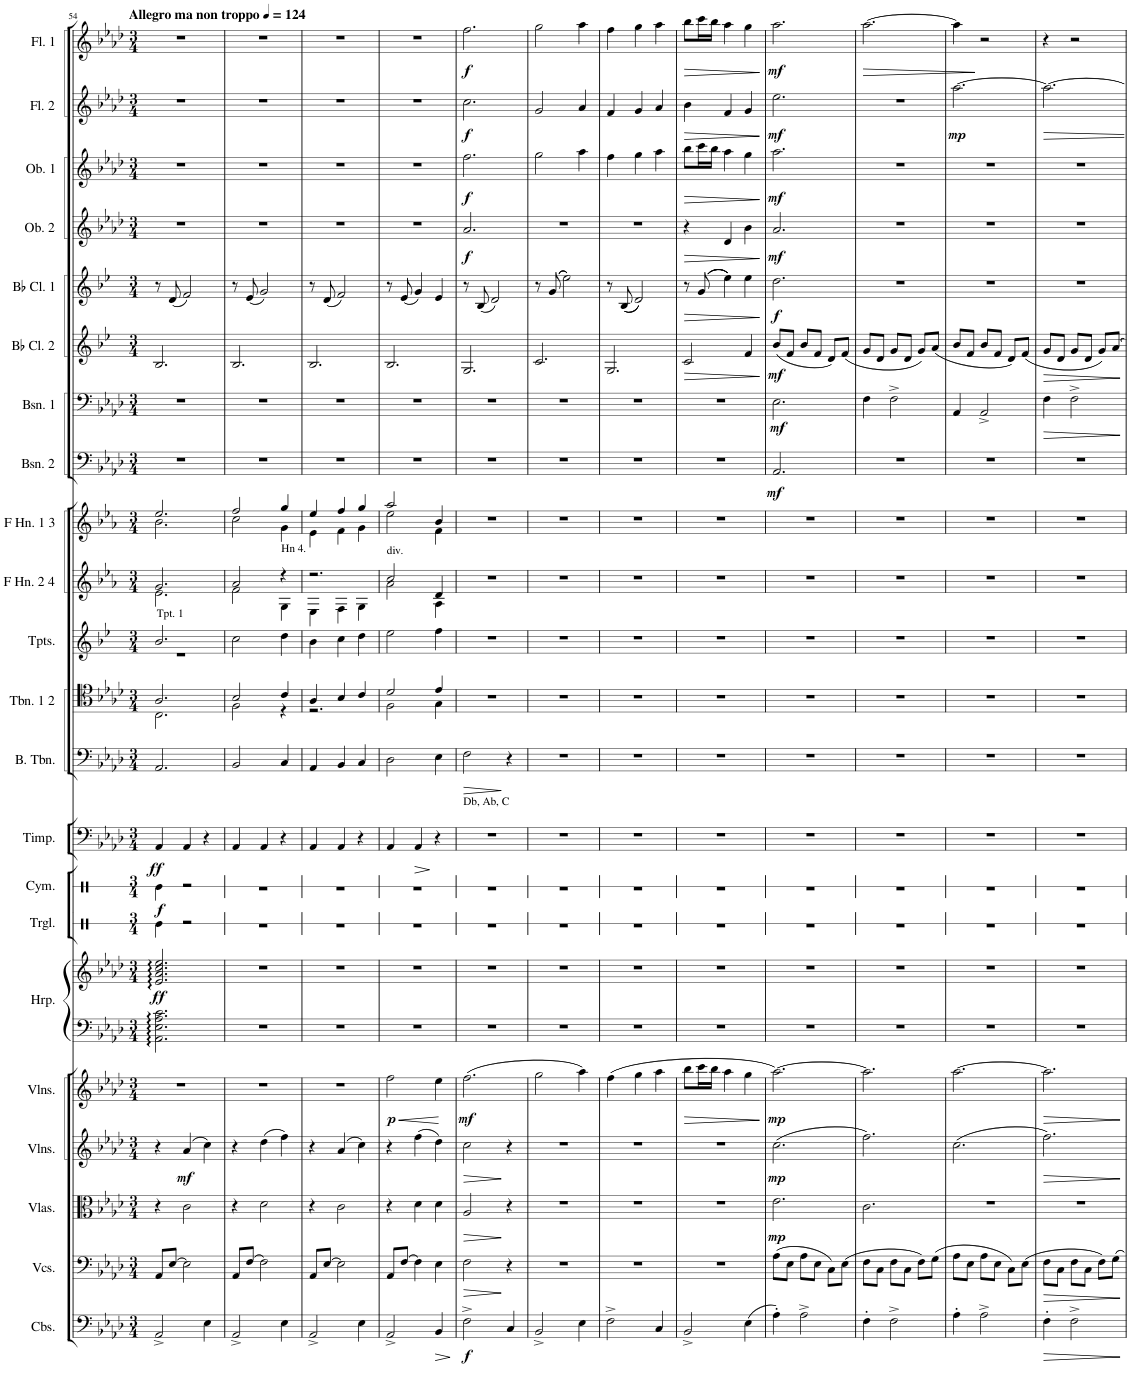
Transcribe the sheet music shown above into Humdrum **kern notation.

**kern	**dynam	**kern	**dynam	**kern	**dynam	**kern	**dynam	**kern	**dynam	**kern	**kern	**dynam	**kern	**dynam	**kern	**dynam	**kern	**kern	**kern	**kern	**kern	**dynam	**kern	**dynam	**kern	**dynam	**kern	**dynam	**kern	**dynam	**kern	**dynam	**kern	**dynam	**kern	**dynam
*part20	*part20	*part19	*part19	*part18	*part18	*part17	*part17	*part16	*part16	*part15	*part15	*part15	*part14	*part14	*part13	*part13	*part12	*part11	*part10	*part9	*part8	*part8	*part7	*part7	*part6	*part6	*part5	*part5	*part4	*part4	*part3	*part3	*part2	*part2	*part1	*part1
*staff21	*staff21	*staff20	*staff20	*staff19	*staff19	*staff18	*staff18	*staff17	*staff17	*staff16	*staff15	*staff15/16	*staff14	*staff14	*staff13	*staff13	*staff12	*staff11	*staff10	*staff9	*staff8	*staff8	*staff7	*staff7	*staff6	*staff6	*staff5	*staff5	*staff4	*staff4	*staff3	*staff3	*staff2	*staff2	*staff1	*staff1
*I"Contrabasses	*	*I"Violoncellos	*	*I"Violas	*	*I"Violins	*	*I"Violins	*	*I"Harp	*	*	*I"Timpani	*	*I"Bass Trombone	*	*I"Trombones 1 &amp; 2	*I"Bb Trumpets 1 &amp; 2	*I"F Horn 2 &amp; 4	*I"F Horn 1 &amp; 3	*I"Bassoon 2	*	*I"Bassoons 1	*	*I"Bb Clarinet 2	*	*I"Bb Clarinet 1	*	*I"Oboe 2	*	*I"Oboe 1	*	*I"Flute 2	*	*I"Flute 1	*
*I'Cbs.	*	*I'Vcs.	*	*I'Vlas.	*	*I'Vlns.	*	*I'Vlns.	*	*I'Hrp.	*	*	*I'Timp.	*	*I'B. Tbn.	*	*I'Tbn. 1 2	*I'Tpts.	*I'F Hn. 2 4	*I'F Hn. 1 3	*I'Bsn. 2	*	*I'Bsn. 1	*	*I'Bb Cl. 2	*	*I'Bb Cl. 1	*	*I'Ob. 2	*	*I'Ob. 1	*	*I'Fl. 2	*	*I'Fl. 1	*
!!LO:PB:g=z
*clefF4	*	*clefF4	*	*clefC3	*	*clefG2	*	*clefG2	*	*clefF4	*clefG2	*	*clefF4	*	*clefF4	*	*clefC4	*clefG2	*clefG2	*clefG2	*clefF4	*	*clefF4	*	*clefG2	*	*clefG2	*	*clefG2	*	*clefG2	*	*clefG2	*	*clefG2	*
*Trd7c12	*	*	*	*	*	*	*	*	*	*	*	*	*	*	*	*	*	*Trd1c2	*Trd4c7	*Trd4c7	*	*	*	*	*Trd1c2	*	*Trd1c2	*	*	*	*	*	*	*	*	*
*k[b-e-a-d-]	*	*k[b-e-a-d-]	*	*k[b-e-a-d-]	*	*k[b-e-a-d-]	*	*k[b-e-a-d-]	*	*k[b-e-a-d-]	*k[b-e-a-d-]	*	*k[b-e-a-d-]	*	*k[b-e-a-d-]	*	*k[b-e-a-d-]	*k[b-e-]	*k[b-e-a-]	*k[b-e-a-]	*k[b-e-a-d-]	*	*k[b-e-a-d-]	*	*k[b-e-]	*	*k[b-e-]	*	*k[b-e-a-d-]	*	*k[b-e-a-d-]	*	*k[b-e-a-d-]	*	*k[b-e-a-d-]	*
*M3/4	*	*M3/4	*	*M3/4	*	*M3/4	*	*M3/4	*	*M3/4	*M3/4	*	*M3/4	*	*M3/4	*	*M3/4	*M3/4	*M3/4	*M3/4	*M3/4	*	*M3/4	*	*M3/4	*	*M3/4	*	*M3/4	*	*M3/4	*	*M3/4	*	*M3/4	*
=54	=54	=54	=54	=54	=54	=54	=54	=54	=54	=54	=54	=54	=54	=54	=54	=54	=54	=54	=54	=54	=54	=54	=54	=54	=54	=54	=54	=54	=54	=54	=54	=54	=54	=54	=54	=54
*	*	*	*	*	*	*	*	*	*	*	*	*	*	*	*	*	*^	*^	*^	*^	*	*	*	*	*	*	*	*	*	*	*	*	*	*	*	*
!	!	!	!	!	!	!	!	!	!	!	!	!	!	!	!	!	!	!	!LO:TX:a:t=Tpt. 1	!	!	!	!	!	!	!	!	!	!	!	!	!	!	!	!	!	!	!	!	!
!	!	!	!	!	!	!	!	!	!	!	!	!LO:DY:b	!	!LO:DY:b	!	!	!	!	!	!	!	!	!	!	!	!	!	!	!	!	!	!	!	!	!	!	!	!	!	!
2AA-^/	.	8AA-/L	.	4r	.	4r	.	2.r	.	2.AA-\ 2.E-\ 2.A-\ 2.c\	2.e-/ 2.a-/ 2.cc/ 2.ee-/	ff	4AA-/	ff	2.AA-/	.	2.A-/	2.C\	2.b-/	2.r	2.g/	2.e-\	2.ee-/	2.b-\	2.r	.	2.r	.	2.B-/	.	8r	.	2.r	.	2.r	.	2.r	.	2.r	.
.	.	[8E-/J	.	.	.	.	.	.	.	.	.	.	.	.	.	.	.	.	.	.	.	.	.	.	.	.	.	.	.	.	(8d/	.	.	.	.	.	.	.	.	.
!	!	!	!	!	!	!	!LO:DY:b	!	!	!	!	!	!	!	!	!	!	!	!	!	!	!	!	!	!	!	!	!	!	!	!	!	!	!	!	!	!	!	!	!
.	.	2E-\]	.	2c\	.	(4a-/	mf	.	.	.	.	.	4AA-/	.	.	.	.	.	.	.	.	.	.	.	.	.	.	.	.	.	2f/)	.	.	.	.	.	.	.	.	.
4E-\	.	.	.	.	.	4cc\)	.	.	.	.	.	.	4r	.	.	.	.	.	.	.	.	.	.	.	.	.	.	.	.	.	.	.	.	.	.	.	.	.	.	.
*	*	*	*	*	*	*	*	*	*	*	*	*	*	*	*	*	*	*	*v	*v	*	*	*	*	*	*	*	*	*	*	*	*	*	*	*	*	*	*	*	*
=55	=55	=55	=55	=55	=55	=55	=55	=55	=55	=55	=55	=55	=55	=55	=55	=55	=55	=55	=55	=55	=55	=55	=55	=55	=55	=55	=55	=55	=55	=55	=55	=55	=55	=55	=55	=55	=55	=55	=55
2AA-^/	.	8AA-/L	.	4r	.	4r	.	2.r	.	2.r	2.r	.	4AA-/	.	2BB-/	.	2B-/	2F\	2cc\	2a-/	2f\	2ff/	2cc\	2.r	.	2.r	.	2.B-/	.	8r	.	2.r	.	2.r	.	2.r	.	2.r	.
.	.	[8F/J	.	.	.	.	.	.	.	.	.	.	.	.	.	.	.	.	.	.	.	.	.	.	.	.	.	.	.	(8e-/	.	.	.	.	.	.	.	.	.
.	.	2F\]	.	2d-\	.	(4dd-\	.	.	.	.	.	.	4AA-/	.	.	.	.	.	.	.	.	.	.	.	.	.	.	.	.	2g/)	.	.	.	.	.	.	.	.	.
!	!	!	!	!	!	!	!	!	!	!	!	!	!	!	!	!	!	!	!	!LO:TX:a:t=Hn 4.	!	!	!	!	!	!	!	!	!	!	!	!	!	!	!	!	!	!	!
4E-\	.	.	.	.	.	4ff\)	.	.	.	.	.	.	4r	.	4C/	.	4c/	4r	4dd\	4r	4G\	4gg/	4g\	.	.	.	.	.	.	.	.	.	.	.	.	.	.	.	.
=56	=56	=56	=56	=56	=56	=56	=56	=56	=56	=56	=56	=56	=56	=56	=56	=56	=56	=56	=56	=56	=56	=56	=56	=56	=56	=56	=56	=56	=56	=56	=56	=56	=56	=56	=56	=56	=56	=56	=56
2AA-^/	.	8AA-/L	.	4r	.	4r	.	2.r	.	2.r	2.r	.	4AA-/	.	4AA-/	.	4A-/	2.r	4b-\	2.r	4E-\	4ee-/	4e-\	2.r	.	2.r	.	2.B-/	.	8r	.	2.r	.	2.r	.	2.r	.	2.r	.
.	.	[8E-/J	.	.	.	.	.	.	.	.	.	.	.	.	.	.	.	.	.	.	.	.	.	.	.	.	.	.	.	(8d/	.	.	.	.	.	.	.	.	.
.	.	2E-\]	.	2c\	.	(4a-/	.	.	.	.	.	.	4AA-/	.	4BB-/	.	4B-/	.	4cc\	.	4F\	4ff/	4f\	.	.	.	.	.	.	2f/)	.	.	.	.	.	.	.	.	.
4E-\	.	.	.	.	.	4cc\)	.	.	.	.	.	.	4r	.	4C/	.	4c/	.	4dd\	.	4G\	4gg/	4g\	.	.	.	.	.	.	.	.	.	.	.	.	.	.	.	.
=57	=57	=57	=57	=57	=57	=57	=57	=57	=57	=57	=57	=57	=57	=57	=57	=57	=57	=57	=57	=57	=57	=57	=57	=57	=57	=57	=57	=57	=57	=57	=57	=57	=57	=57	=57	=57	=57	=57	=57
!	!	!	!	!	!	!	!	!	!	!	!	!	!	!	!	!	!	!	!	!LO:TX:a:t=div.	!	!	!	!	!	!	!	!	!	!	!	!	!	!	!	!	!	!	!
!	!	!	!	!	!	!	!	!	!LO:HP:b	!	!	!	!	!	!	!	!	!	!	!	!	!	!	!	!	!	!	!	!	!	!	!	!	!	!	!	!	!	!
!	!	!	!	!	!	!	!	!	!LO:DY:n=1:b	!	!	!	!	!	!	!	!	!	!	!	!	!	!	!	!	!	!	!	!	!	!	!	!	!	!	!	!	!	!
2AA-^/	.	8AA-/L	.	4r	.	4r	.	2ff\	< p	2.r	2.r	.	4AA-/	.	2D-\	.	2d-/	2F\	2ee-\	2cc/	2a-\	2aa-/	2ee-\	2.r	.	2.r	.	2.B-/	.	8r	.	2.r	.	2.r	.	2.r	.	2.r	.
.	.	[8F/J	.	.	.	.	.	.	.	.	.	.	.	.	.	.	.	.	.	.	.	.	.	.	.	.	.	.	.	(8e-/	.	.	.	.	.	.	.	.	.
!	!	!	!	!	!	!	!	!	!	!	!	!	!	!LO:HP:b	!	!	!	!	!	!	!	!	!	!	!	!	!	!	!	!	!	!	!	!	!	!	!	!	!
.	.	4F\]	.	4d-\	.	(4ff\	.	.	.	.	.	.	4AA-/	>	.	.	.	.	.	.	.	.	.	.	.	.	.	.	.	4g/)	.	.	.	.	.	.	.	.	.
!	!LO:HP:b	!	!	!	!	!	!	!	!	!	!	!	!	!	!	!	!	!	!	!	!	!	!	!	!	!	!	!	!	!	!	!	!	!	!	!	!	!	!
4BB-/	>	4E-\	.	4d-\	.	4dd-\)	.	4ee-\	.	.	.	.	4r	]	4E-\	.	4e-/	4G\	4ff\	4d/	4A-\	4b-/	4f\	.	.	.	.	.	.	4e-/	.	.	.	.	.	.	.	.	.
*	*	*	*	*	*	*	*	*	*	*	*	*	*	*	*	*	*	*	*	*v	*v	*	*	*	*	*	*	*	*	*	*	*	*	*	*	*	*	*	*
*	*	*	*	*	*	*	*	*	*	*	*	*	*	*	*	*	*v	*v	*	*	*v	*v	*	*	*	*	*	*	*	*	*	*	*	*	*	*	*	*
.	]	.	.	.	.	.	.	.	[	.	.	.	.	.	.	.	.	.	.	.	.	.	.	.	.	.	.	.	.	.	.	.	.	.	.	.
=58	=58	=58	=58	=58	=58	=58	=58	=58	=58	=58	=58	=58	=58	=58	=58	=58	=58	=58	=58	=58	=58	=58	=58	=58	=58	=58	=58	=58	=58	=58	=58	=58	=58	=58	=58	=58
!	!	!	!	!	!	!	!	!	!	!	!	!	!LO:TX:a:t=Db, Ab, C	!	!	!	!	!	!	!	!	!	!	!	!	!	!	!	!	!	!	!	!	!	!	!
!	!LO:DY:b	!	!LO:HP:b	!	!LO:HP:b	!	!LO:HP:b	!	!LO:DY:b	!	!	!	!	!	!	!LO:HP:b	!	!	!	!	!	!	!	!	!	!	!	!	!	!LO:DY:b	!	!LO:DY:b	!	!LO:DY:b	!	!LO:DY:b
2F^\	f	2F\	>	2A-/	>	2cc\	>	(2.ff\	mf	2.r	2.r	.	2.r	.	2F\	>	2.r	2.r	2.r	2.r	2.r	.	2.r	.	2.G/	.	8r	.	2.a-/	f	2.ff\	f	2.cc\	f	2.ff\	f
.	.	.	.	.	.	.	.	.	.	.	.	.	.	.	.	.	.	.	.	.	.	.	.	.	.	.	(8B-/	.	.	.	.	.	.	.	.	.
.	.	.	.	.	.	.	.	.	.	.	.	.	.	.	.	.	.	.	.	.	.	.	.	.	.	.	2d/)	.	.	.	.	.	.	.	.	.
4C/	.	4r	]	4r	]	4r	]	.	.	.	.	.	.	.	4r	]	.	.	.	.	.	.	.	.	.	.	.	.	.	.	.	.	.	.	.	.
=59	=59	=59	=59	=59	=59	=59	=59	=59	=59	=59	=59	=59	=59	=59	=59	=59	=59	=59	=59	=59	=59	=59	=59	=59	=59	=59	=59	=59	=59	=59	=59	=59	=59	=59	=59	=59
2BB-^/	.	2.r	.	2.r	.	2.r	.	2gg\	.	2.r	2.r	.	2.r	.	2.r	.	2.r	2.r	2.r	2.r	2.r	.	2.r	.	2.c/	.	8r	.	2.r	.	2gg\	.	2g/	.	2gg\	.
.	.	.	.	.	.	.	.	.	.	.	.	.	.	.	.	.	.	.	.	.	.	.	.	.	.	.	((8g/	.	.	.	.	.	.	.	.	.
.	.	.	.	.	.	.	.	.	.	.	.	.	.	.	.	.	.	.	.	.	.	.	.	.	.	.	2ee-\))	.	.	.	.	.	.	.	.	.
4E-\	.	.	.	.	.	.	.	4aa-\)	.	.	.	.	.	.	.	.	.	.	.	.	.	.	.	.	.	.	.	.	.	.	4aa-\	.	4a-/	.	4aa-\	.
=60	=60	=60	=60	=60	=60	=60	=60	=60	=60	=60	=60	=60	=60	=60	=60	=60	=60	=60	=60	=60	=60	=60	=60	=60	=60	=60	=60	=60	=60	=60	=60	=60	=60	=60	=60	=60
2F^\	.	2.r	.	2.r	.	2.r	.	(4ff\	.	2.r	2.r	.	2.r	.	2.r	.	2.r	2.r	2.r	2.r	2.r	.	2.r	.	2.G/	.	8r	.	2.r	.	4ff\	.	4f/	.	4ff\	.
.	.	.	.	.	.	.	.	.	.	.	.	.	.	.	.	.	.	.	.	.	.	.	.	.	.	.	((8B-/	.	.	.	.	.	.	.	.	.
.	.	.	.	.	.	.	.	4gg\	.	.	.	.	.	.	.	.	.	.	.	.	.	.	.	.	.	.	2d/))	.	.	.	4gg\	.	4g/	.	4gg\	.
4C/	.	.	.	.	.	.	.	4aa-\	.	.	.	.	.	.	.	.	.	.	.	.	.	.	.	.	.	.	.	.	.	.	4aa-\	.	4a-/	.	4aa-\	.
=61	=61	=61	=61	=61	=61	=61	=61	=61	=61	=61	=61	=61	=61	=61	=61	=61	=61	=61	=61	=61	=61	=61	=61	=61	=61	=61	=61	=61	=61	=61	=61	=61	=61	=61	=61	=61
!	!	!	!	!	!	!	!	!	!LO:HP:b	!	!	!	!	!	!	!	!	!	!	!	!	!	!	!	!	!LO:HP:b	!	!LO:HP:b	!	!LO:HP:b	!	!LO:HP:b	!	!LO:HP:b	!	!LO:HP:b
2BB-^/	.	2.r	.	2.r	.	2.r	.	8bb-\L	>	2.r	2.r	.	2.r	.	2.r	.	2.r	2.r	2.r	2.r	2.r	.	2.r	.	2c/	>	8r	>	4r	>	8bb-\L	>	4b-\	>	8bb-\L	>
.	.	.	.	.	.	.	.	16ccc\L	.	.	.	.	.	.	.	.	.	.	.	.	.	.	.	.	.	.	(((8g/	.	.	.	16ccc\L	.	.	.	16ccc\L	.
.	.	.	.	.	.	.	.	16bb-\JJ	.	.	.	.	.	.	.	.	.	.	.	.	.	.	.	.	.	.	.	.	.	.	16bb-\JJ	.	.	.	16bb-\JJ	.
.	.	.	.	.	.	.	.	4aa-\	.	.	.	.	.	.	.	.	.	.	.	.	.	.	.	.	.	.	4ee-\)))	.	4d-/	.	4aa-\	.	4f/	.	4aa-\	.
(4E-\	.	.	.	.	.	.	.	4gg\	.	.	.	.	.	.	.	.	.	.	.	.	.	.	.	.	4f/	.	4ee-\	.	4b-\	.	4gg\	.	4g/	.	4gg\	.
.	.	.	.	.	.	.	.	.	]	.	.	.	.	.	.	.	.	.	.	.	.	.	.	.	.	]	.	]	.	]	.	]	.	]	.	]
=62	=62	=62	=62	=62	=62	=62	=62	=62	=62	=62	=62	=62	=62	=62	=62	=62	=62	=62	=62	=62	=62	=62	=62	=62	=62	=62	=62	=62	=62	=62	=62	=62	=62	=62	=62	=62
!	!	!	!	!	!LO:DY:b	!	!LO:DY:b	!	!LO:DY:b	!	!	!	!	!	!	!	!	!	!	!	!	!LO:DY:b	!	!LO:DY:b	!	!LO:DY:b	!	!LO:DY:b	!	!LO:DY:b	!	!LO:DY:b	!	!LO:DY:b	!	!LO:DY:b
4A-'\)	.	(8A-\L	.	2.e-\	mp	(2.cc\	mp	[2.aa-\)	mp	2.r	2.r	.	2.r	.	2.r	.	2.r	2.r	2.r	2.r	2.AA-/	mf	2.E-\	mf	(8b-/L	mf	2.dd\	f	2.a-/	mf	2.aa-\	mf	2.ee-\	mf	2.aa-\	mf
.	.	8E-\J	.	.	.	.	.	.	.	.	.	.	.	.	.	.	.	.	.	.	.	.	.	.	8f/J	.	.	.	.	.	.	.	.	.	.	.
2A-^\	.	8A-\L	.	.	.	.	.	.	.	.	.	.	.	.	.	.	.	.	.	.	.	.	.	.	8b-/L	.	.	.	.	.	.	.	.	.	.	.
.	.	8E-\J	.	.	.	.	.	.	.	.	.	.	.	.	.	.	.	.	.	.	.	.	.	.	8f/J	.	.	.	.	.	.	.	.	.	.	.
.	.	8C\L)	.	.	.	.	.	.	.	.	.	.	.	.	.	.	.	.	.	.	.	.	.	.	8d/L)	.	.	.	.	.	.	.	.	.	.	.
.	.	(8E-\J	.	.	.	.	.	.	.	.	.	.	.	.	.	.	.	.	.	.	.	.	.	.	(8f/J	.	.	.	.	.	.	.	.	.	.	.
=63	=63	=63	=63	=63	=63	=63	=63	=63	=63	=63	=63	=63	=63	=63	=63	=63	=63	=63	=63	=63	=63	=63	=63	=63	=63	=63	=63	=63	=63	=63	=63	=63	=63	=63	=63	=63
!	!	!	!	!	!	!	!	!	!	!	!	!	!	!	!	!	!	!	!	!	!	!	!	!	!	!	!	!	!	!	!	!	!	!	!	!LO:HP:b
4F'\	.	8F\L	.	2.c\	.	2.ff\)	.	2.aa-\]	.	2.r	2.r	.	2.r	.	2.r	.	2.r	2.r	2.r	2.r	2.r	.	4F\	.	8g/L	.	2.r	.	2.r	.	2.r	.	2.r	.	[2.aa-\	>
.	.	8C\J	.	.	.	.	.	.	.	.	.	.	.	.	.	.	.	.	.	.	.	.	.	.	8d/J	.	.	.	.	.	.	.	.	.	.	.
2F^\	.	8F\L	.	.	.	.	.	.	.	.	.	.	.	.	.	.	.	.	.	.	.	.	2F^\	.	8g/L	.	.	.	.	.	.	.	.	.	.	.
.	.	8C\J	.	.	.	.	.	.	.	.	.	.	.	.	.	.	.	.	.	.	.	.	.	.	8d/J	.	.	.	.	.	.	.	.	.	.	.
.	.	8F\L)	.	.	.	.	.	.	.	.	.	.	.	.	.	.	.	.	.	.	.	.	.	.	8g/L)	.	.	.	.	.	.	.	.	.	.	.
.	.	(8G\J	.	.	.	.	.	.	.	.	.	.	.	.	.	.	.	.	.	.	.	.	.	.	(8a/J	.	.	.	.	.	.	.	.	.	.	.
=64	=64	=64	=64	=64	=64	=64	=64	=64	=64	=64	=64	=64	=64	=64	=64	=64	=64	=64	=64	=64	=64	=64	=64	=64	=64	=64	=64	=64	=64	=64	=64	=64	=64	=64	=64	=64
!	!	!	!	!	!	!	!	!	!	!	!	!	!	!	!	!	!	!	!	!	!	!	!	!	!	!	!	!	!	!	!	!	!	!LO:DY:b	!	!
4A-'\	.	8A-\L	.	2.r	.	(2.cc\	.	[2.aa-\	.	2.r	2.r	.	2.r	.	2.r	.	2.r	2.r	2.r	2.r	2.r	.	4AA-/	.	8b-/L	.	2.r	.	2.r	.	2.r	.	[2.aa-\	mp	4aa-\]	.
.	.	8E-\J	.	.	.	.	.	.	.	.	.	.	.	.	.	.	.	.	.	.	.	.	.	.	8f/J	.	.	.	.	.	.	.	.	.	.	.
2A-^\	.	8A-\L	.	.	.	.	.	.	.	.	.	.	.	.	.	.	.	.	.	.	.	.	2AA-^/	.	8b-/L	.	.	.	.	.	.	.	.	.	2r	]
.	.	8E-\J	.	.	.	.	.	.	.	.	.	.	.	.	.	.	.	.	.	.	.	.	.	.	8f/J	.	.	.	.	.	.	.	.	.	.	.
.	.	8C\L)	.	.	.	.	.	.	.	.	.	.	.	.	.	.	.	.	.	.	.	.	.	.	8d/L)	.	.	.	.	.	.	.	.	.	.	.
.	.	(8E-\J	.	.	.	.	.	.	.	.	.	.	.	.	.	.	.	.	.	.	.	.	.	.	(8f/J	.	.	.	.	.	.	.	.	.	.	.
=65	=65	=65	=65	=65	=65	=65	=65	=65	=65	=65	=65	=65	=65	=65	=65	=65	=65	=65	=65	=65	=65	=65	=65	=65	=65	=65	=65	=65	=65	=65	=65	=65	=65	=65	=65	=65
!	!LO:HP:b	!	!LO:HP:b	!	!	!	!LO:HP:b	!	!LO:HP:b	!	!	!	!	!	!	!	!	!	!	!	!	!	!	!LO:HP:b	!	!LO:HP:b	!	!	!	!	!	!	!	!	!	!
4F'\	>	8F\L	>	2.r	.	2.ff\)	>	2.aa-\]	>	2.r	2.r	.	2.r	.	2.r	.	2.r	2.r	2.r	2.r	2.r	.	4F\	>	8g/L	>	2.r	.	2.r	.	2.r	.	2.aa-\_	.	4r	.
.	.	8C\J	.	.	.	.	.	.	.	.	.	.	.	.	.	.	.	.	.	.	.	.	.	.	8d/J	.	.	.	.	.	.	.	.	.	.	.
2F^\	.	8F\L	.	.	.	.	.	.	.	.	.	.	.	.	.	.	.	.	.	.	.	.	2F^\	.	8g/L	.	.	.	.	.	.	.	.	.	2r	.
.	.	8C\J	.	.	.	.	.	.	.	.	.	.	.	.	.	.	.	.	.	.	.	.	.	.	8d/J	.	.	.	.	.	.	.	.	.	.	.
.	.	8F\L)	.	.	.	.	.	.	.	.	.	.	.	.	.	.	.	.	.	.	.	.	.	.	8g/L)	.	.	.	.	.	.	.	.	.	.	.
.	.	8G\J	.	.	.	.	.	.	.	.	.	.	.	.	.	.	.	.	.	.	.	.	.	.	8a/J	.	.	.	.	.	.	.	.	.	.	.
.	]	.	]	.	.	.	]	.	]	.	.	.	.	.	.	.	.	.	.	.	.	.	.	]	.	]	.	.	.	.	.	.	.	.	.	.
=	=	=	=	=	=	=	=	=	=	=	=	=	=	=	=	=	=	=	=	=	=	=	=	=	=	=	=	=	=	=	=	=	=	=	=	=
*-	*-	*-	*-	*-	*-	*-	*-	*-	*-	*-	*-	*-	*-	*-	*-	*-	*-	*-	*-	*-	*-	*-	*-	*-	*-	*-	*-	*-	*-	*-	*-	*-	*-	*-	*-	*-
